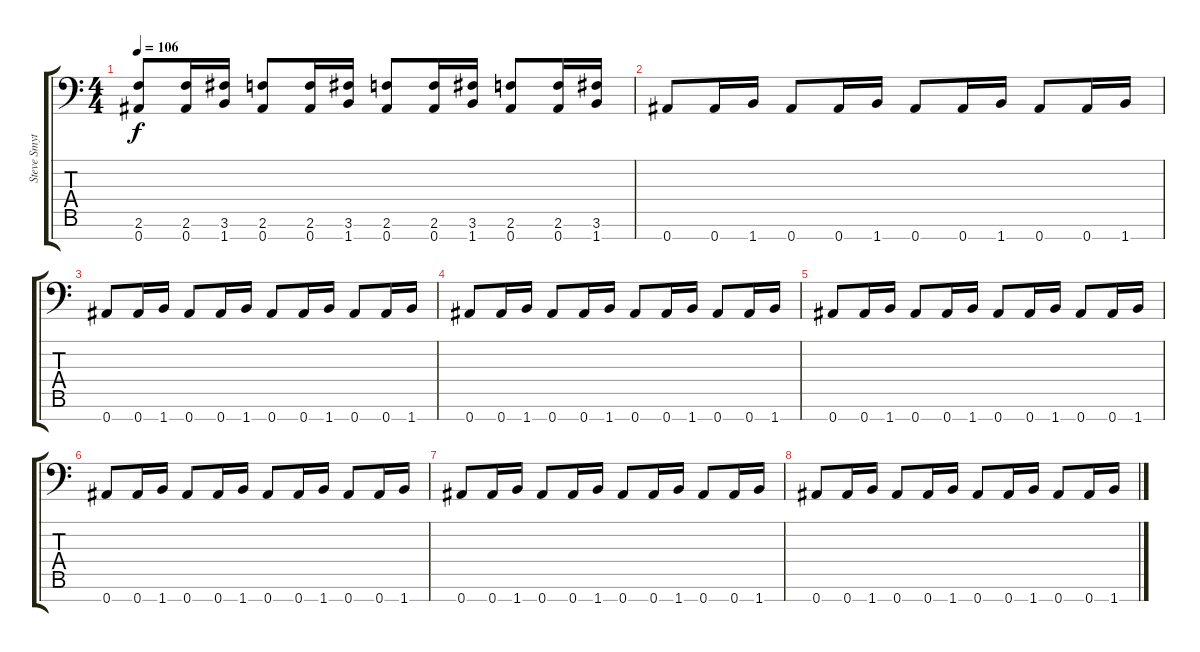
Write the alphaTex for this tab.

\track ("Steve Smyth" "Steve Smyt") {instrument distortionguitar}
\staff {score tabs}
\tuning (Eb4 Bb3 Gb3 Db3 Ab2 Eb2 Bb1) {hide}
\ts (4 4)
\tempo 106
\clef f4
\ks c
(2.6 0.7).8{dy f} (2.6 0.7).16 (3.6 1.7).16 (2.6 0.7).8 (2.6 0.7).16 (3.6 1.7).16 (2.6 0.7).8 (2.6 0.7).16 (3.6 1.7).16 (2.6 0.7).8 (2.6 0.7).16 (3.6 1.7).16 |
0.7.8 0.7.16 1.7.16 0.7.8 0.7.16 1.7.16 0.7.8 0.7.16 1.7.16 0.7.8 0.7.16 1.7.16 |
0.7.8 0.7.16 1.7.16 0.7.8 0.7.16 1.7.16 0.7.8 0.7.16 1.7.16 0.7.8 0.7.16 1.7.16 |
0.7.8 0.7.16 1.7.16 0.7.8 0.7.16 1.7.16 0.7.8 0.7.16 1.7.16 0.7.8 0.7.16 1.7.16 |
0.7.8 0.7.16 1.7.16 0.7.8 0.7.16 1.7.16 0.7.8 0.7.16 1.7.16 0.7.8 0.7.16 1.7.16 |
0.7.8 0.7.16 1.7.16 0.7.8 0.7.16 1.7.16 0.7.8 0.7.16 1.7.16 0.7.8 0.7.16 1.7.16 |
0.7.8 0.7.16 1.7.16 0.7.8 0.7.16 1.7.16 0.7.8 0.7.16 1.7.16 0.7.8 0.7.16 1.7.16 |
0.7.8 0.7.16 1.7.16 0.7.8 0.7.16 1.7.16 0.7.8 0.7.16 1.7.16 0.7.8 0.7.16 1.7.16
